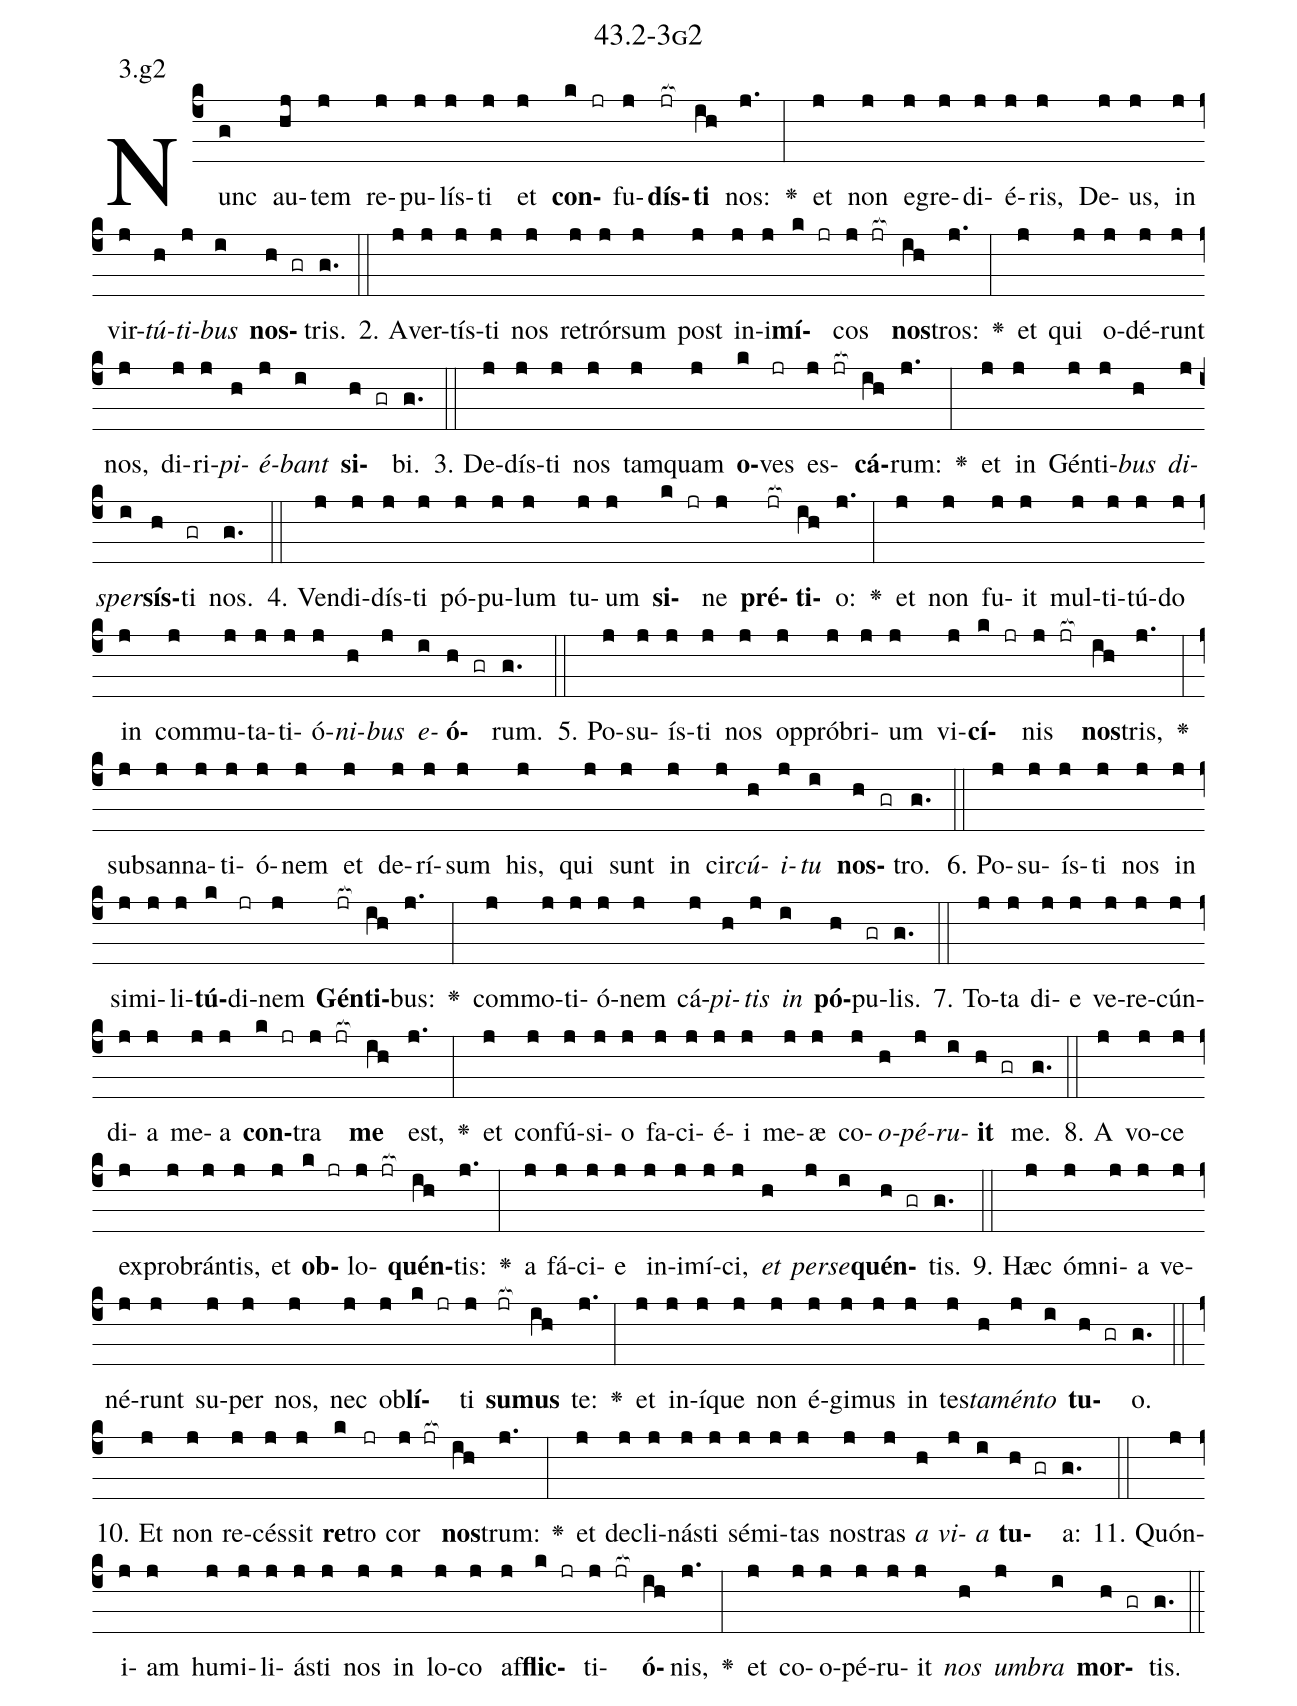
name: 43.2-3g2;
annotation: 3.g2;
%%
(c4)Nunc(g) au(hj)tem(j) re(j)pu(j)lís(j)ti(j) et(j) <b>con</b>(k jr)fu(j)<b>dís</b>(jr[ocb:1{])<b>ti</b>(ih[ocb:0}]) nos:(j.) <v>\greheightstar</v>(:) et(j) non(j) e(j)gre(j)di(j)é(j)ris,(j) De(j)us,(j) in(j) vir(j)<i>tú</i>(h)<i>ti</i>(j)<i>bus</i>(i) <b>nos</b>(h gr)tris.(g.) (::)
2. A(j)ver(j)tís(j)ti(j) nos(j) re(j)trór(j)sum(j) post(j) in(j)i(j)<b>mí</b>(k jr)cos(j jr[ocb:1{]) <b>nos</b>(ih[ocb:0}])tros:(j.) <v>\greheightstar</v>(:) et(j) qui(j) o(j)dé(j)runt(j) nos,(j) di(j)ri(j)<i>pi</i>(h)<i>é</i>(j)<i>bant</i>(i) <b>si</b>(h gr)bi.(g.) (::)
3. De(j)dís(j)ti(j) nos(j) tam(j)quam(j) <b>o</b>(k)ves(jr) es(j jr[ocb:1{])<b>cá</b>(ih[ocb:0}])rum:(j.) <v>\greheightstar</v>(:) et(j) in(j) Gén(j)ti(j)<i>bus</i>(h) <i>di</i>(j)<i>sper</i>(i)<b>sís</b>(h)ti(gr) nos.(g.) (::)
4. Ven(j)di(j)dís(j)ti(j) pó(j)pu(j)lum(j) tu(j)um(j) <b>si</b>(k jr)ne(j) <b>pré</b>(jr[ocb:1{])<b>ti</b>(ih[ocb:0}])o:(j.) <v>\greheightstar</v>(:) et(j) non(j) fu(j)it(j) mul(j)ti(j)tú(j)do(j) in(j) com(j)mu(j)ta(j)ti(j)ó(j)<i>ni</i>(h)<i>bus</i>(j) <i>e</i>(i)<b>ó</b>(h gr)rum.(g.) (::)
5. Po(j)su(j)ís(j)ti(j) nos(j) op(j)pró(j)bri(j)um(j) vi(j)<b>cí</b>(k jr)nis(j jr[ocb:1{]) <b>nos</b>(ih[ocb:0}])tris,(j.) <v>\greheightstar</v>(:) sub(j)san(j)na(j)ti(j)ó(j)nem(j) et(j) de(j)rí(j)sum(j) his,(j) qui(j) sunt(j) in(j) cir(j)<i>cú</i>(h)<i>i</i>(j)<i>tu</i>(i) <b>nos</b>(h gr)tro.(g.) (::)
6. Po(j)su(j)ís(j)ti(j) nos(j) in(j) si(j)mi(j)li(j)<b>tú</b>(k)di(jr)nem(j) <b>Gén</b>(jr[ocb:1{])<b>ti</b>(ih[ocb:0}])bus:(j.) <v>\greheightstar</v>(:) com(j)mo(j)ti(j)ó(j)nem(j) cá(j)<i>pi</i>(h)<i>tis</i>(j) <i>in</i>(i) <b>pó</b>(h)pu(gr)lis.(g.) (::)
7. To(j)ta(j) di(j)e(j) ve(j)re(j)cún(j)di(j)a(j) me(j)a(j) <b>con</b>(k jr)tra(j jr[ocb:1{]) <b>me</b>(ih[ocb:0}]) est,(j.) <v>\greheightstar</v>(:) et(j) con(j)fú(j)si(j)o(j) fa(j)ci(j)é(j)i(j) me(j)æ(j) co(j)<i>o</i>(h)<i>pé</i>(j)<i>ru</i>(i)<b>it</b>(h gr) me.(g.) (::)
8. A(j) vo(j)ce(j) ex(j)pro(j)brán(j)tis,(j) et(j) <b>ob</b>(k jr)lo(j jr[ocb:1{])<b>quén</b>(ih[ocb:0}])tis:(j.) <v>\greheightstar</v>(:) a(j) fá(j)ci(j)e(j) in(j)i(j)mí(j)ci,(j) <i>et</i>(h) <i>per</i>(j)<i>se</i>(i)<b>quén</b>(h gr)tis.(g.) (::)
9. Hæc(j) óm(j)ni(j)a(j) ve(j)né(j)runt(j) su(j)per(j) nos,(j) nec(j) ob(j)<b>lí</b>(k jr)ti(j) <b>su</b>(jr[ocb:1{])<b>mus</b>(ih[ocb:0}]) te:(j.) <v>\greheightstar</v>(:) et(j) in(j)í(j)que(j) non(j) é(j)gi(j)mus(j) in(j) tes(j)<i>ta</i>(h)<i>mén</i>(j)<i>to</i>(i) <b>tu</b>(h gr)o.(g.) (::)
10. Et(j) non(j) re(j)cés(j)sit(j) <b>re</b>(k)tro(jr) cor(j jr[ocb:1{]) <b>nos</b>(ih[ocb:0}])trum:(j.) <v>\greheightstar</v>(:) et(j) de(j)cli(j)nás(j)ti(j) sé(j)mi(j)tas(j) nos(j)tras(j) <i>a</i>(h) <i>vi</i>(j)<i>a</i>(i) <b>tu</b>(h gr)a:(g.) (::)
11. Quón(j)i(j)am(j) hu(j)mi(j)li(j)ás(j)ti(j) nos(j) in(j) lo(j)co(j) af(j)<b>flic</b>(k jr)ti(j jr[ocb:1{])<b>ó</b>(ih[ocb:0}])nis,(j.) <v>\greheightstar</v>(:) et(j) co(j)o(j)pé(j)ru(j)it(j) <i>nos</i>(h) <i>um</i>(j)<i>bra</i>(i) <b>mor</b>(h gr)tis.(g.) (::)
